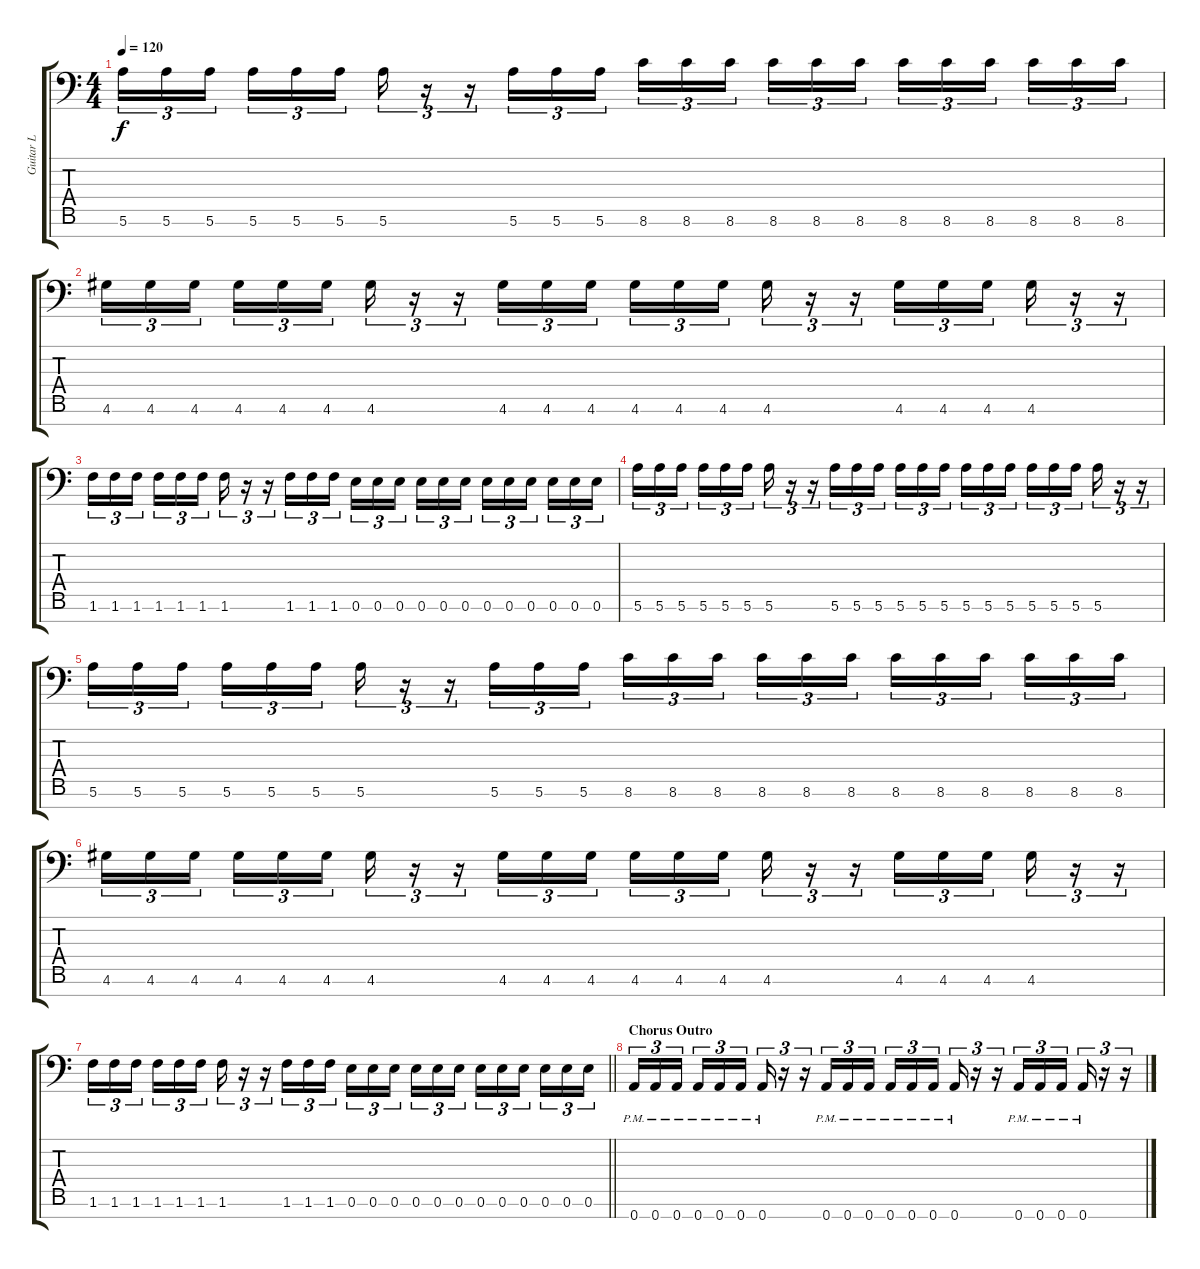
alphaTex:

\track ("Guitar L" "Guitar L") {instrument distortionguitar}
\staff {score tabs}
\tuning (E4 B3 G3 D3 A2 E2 A1) {hide}
\ts (4 4)
\tempo 120
\clef f4
\ks c
5.6.16{tu (3 2) dy f} 5.6.16{tu (3 2)} 5.6.16{tu (3 2) beam splitsecondary} 5.6.16{tu (3 2)} 5.6.16{tu (3 2)} 5.6.16{tu (3 2)} 5.6.16{tu (3 2)} r.16{tu (3 2)} r.16{tu (3 2)} 5.6.16{tu (3 2)} 5.6.16{tu (3 2)} 5.6.16{tu (3 2)} 8.6.16{tu (3 2)} 8.6.16{tu (3 2)} 8.6.16{tu (3 2) beam splitsecondary} 8.6.16{tu (3 2)} 8.6.16{tu (3 2)} 8.6.16{tu (3 2)} 8.6.16{tu (3 2)} 8.6.16{tu (3 2)} 8.6.16{tu (3 2) beam splitsecondary} 8.6.16{tu (3 2)} 8.6.16{tu (3 2)} 8.6.16{tu (3 2)} |
4.6.16{tu (3 2)} 4.6.16{tu (3 2)} 4.6.16{tu (3 2) beam splitsecondary} 4.6.16{tu (3 2)} 4.6.16{tu (3 2)} 4.6.16{tu (3 2)} 4.6.16{tu (3 2)} r.16{tu (3 2)} r.16{tu (3 2)} 4.6.16{tu (3 2)} 4.6.16{tu (3 2)} 4.6.16{tu (3 2)} 4.6.16{tu (3 2)} 4.6.16{tu (3 2)} 4.6.16{tu (3 2) beam splitsecondary} 4.6.16{tu (3 2)} r.16{tu (3 2)} r.16{tu (3 2)} 4.6.16{tu (3 2)} 4.6.16{tu (3 2)} 4.6.16{tu (3 2) beam splitsecondary} 4.6.16{tu (3 2)} r.16{tu (3 2)} r.16{tu (3 2)} |
1.6.16{tu (3 2)} 1.6.16{tu (3 2)} 1.6.16{tu (3 2) beam splitsecondary} 1.6.16{tu (3 2)} 1.6.16{tu (3 2)} 1.6.16{tu (3 2)} 1.6.16{tu (3 2)} r.16{tu (3 2)} r.16{tu (3 2)} 1.6.16{tu (3 2)} 1.6.16{tu (3 2)} 1.6.16{tu (3 2)} 0.6.16{tu (3 2)} 0.6.16{tu (3 2)} 0.6.16{tu (3 2) beam splitsecondary} 0.6.16{tu (3 2)} 0.6.16{tu (3 2)} 0.6.16{tu (3 2)} 0.6.16{tu (3 2)} 0.6.16{tu (3 2)} 0.6.16{tu (3 2) beam splitsecondary} 0.6.16{tu (3 2)} 0.6.16{tu (3 2)} 0.6.16{tu (3 2)} |
5.6.16{tu (3 2)} 5.6.16{tu (3 2)} 5.6.16{tu (3 2) beam splitsecondary} 5.6.16{tu (3 2)} 5.6.16{tu (3 2)} 5.6.16{tu (3 2)} 5.6.16{tu (3 2)} r.16{tu (3 2)} r.16{tu (3 2)} 5.6.16{tu (3 2)} 5.6.16{tu (3 2)} 5.6.16{tu (3 2)} 5.6.16{tu (3 2)} 5.6.16{tu (3 2)} 5.6.16{tu (3 2) beam splitsecondary} 5.6.16{tu (3 2)} 5.6.16{tu (3 2)} 5.6.16{tu (3 2)} 5.6.16{tu (3 2)} 5.6.16{tu (3 2)} 5.6.16{tu (3 2) beam splitsecondary} 5.6.16{tu (3 2)} r.16{tu (3 2)} r.16{tu (3 2)} |
5.6.16{tu (3 2)} 5.6.16{tu (3 2)} 5.6.16{tu (3 2) beam splitsecondary} 5.6.16{tu (3 2)} 5.6.16{tu (3 2)} 5.6.16{tu (3 2)} 5.6.16{tu (3 2)} r.16{tu (3 2)} r.16{tu (3 2)} 5.6.16{tu (3 2)} 5.6.16{tu (3 2)} 5.6.16{tu (3 2)} 8.6.16{tu (3 2)} 8.6.16{tu (3 2)} 8.6.16{tu (3 2) beam splitsecondary} 8.6.16{tu (3 2)} 8.6.16{tu (3 2)} 8.6.16{tu (3 2)} 8.6.16{tu (3 2)} 8.6.16{tu (3 2)} 8.6.16{tu (3 2) beam splitsecondary} 8.6.16{tu (3 2)} 8.6.16{tu (3 2)} 8.6.16{tu (3 2)} |
4.6.16{tu (3 2)} 4.6.16{tu (3 2)} 4.6.16{tu (3 2) beam splitsecondary} 4.6.16{tu (3 2)} 4.6.16{tu (3 2)} 4.6.16{tu (3 2)} 4.6.16{tu (3 2)} r.16{tu (3 2)} r.16{tu (3 2)} 4.6.16{tu (3 2)} 4.6.16{tu (3 2)} 4.6.16{tu (3 2)} 4.6.16{tu (3 2)} 4.6.16{tu (3 2)} 4.6.16{tu (3 2) beam splitsecondary} 4.6.16{tu (3 2)} r.16{tu (3 2)} r.16{tu (3 2)} 4.6.16{tu (3 2)} 4.6.16{tu (3 2)} 4.6.16{tu (3 2) beam splitsecondary} 4.6.16{tu (3 2)} r.16{tu (3 2)} r.16{tu (3 2)} |
\barLineRight lightlight
1.6.16{tu (3 2)} 1.6.16{tu (3 2)} 1.6.16{tu (3 2) beam splitsecondary} 1.6.16{tu (3 2)} 1.6.16{tu (3 2)} 1.6.16{tu (3 2)} 1.6.16{tu (3 2)} r.16{tu (3 2)} r.16{tu (3 2)} 1.6.16{tu (3 2)} 1.6.16{tu (3 2)} 1.6.16{tu (3 2)} 0.6.16{tu (3 2)} 0.6.16{tu (3 2)} 0.6.16{tu (3 2) beam splitsecondary} 0.6.16{tu (3 2)} 0.6.16{tu (3 2)} 0.6.16{tu (3 2)} 0.6.16{tu (3 2)} 0.6.16{tu (3 2)} 0.6.16{tu (3 2) beam splitsecondary} 0.6.16{tu (3 2)} 0.6.16{tu (3 2)} 0.6.16{tu (3 2)} |
\section ("" "Chorus Outro")
0.7{pm}.16{tu (3 2)} 0.7{pm}.16{tu (3 2)} 0.7{pm}.16{tu (3 2) beam splitsecondary} 0.7{pm}.16{tu (3 2)} 0.7{pm}.16{tu (3 2)} 0.7{pm}.16{tu (3 2)} 0.7{pm}.16{tu (3 2)} r.16{tu (3 2)} r.16{tu (3 2)} 0.7{pm}.16{tu (3 2)} 0.7{pm}.16{tu (3 2)} 0.7{pm}.16{tu (3 2)} 0.7{pm}.16{tu (3 2)} 0.7{pm}.16{tu (3 2)} 0.7{pm}.16{tu (3 2) beam splitsecondary} 0.7{pm}.16{tu (3 2)} r.16{tu (3 2)} r.16{tu (3 2)} 0.7{pm}.16{tu (3 2)} 0.7{pm}.16{tu (3 2)} 0.7{pm}.16{tu (3 2) beam splitsecondary} 0.7{pm}.16{tu (3 2)} r.16{tu (3 2)} r.16{tu (3 2)}
